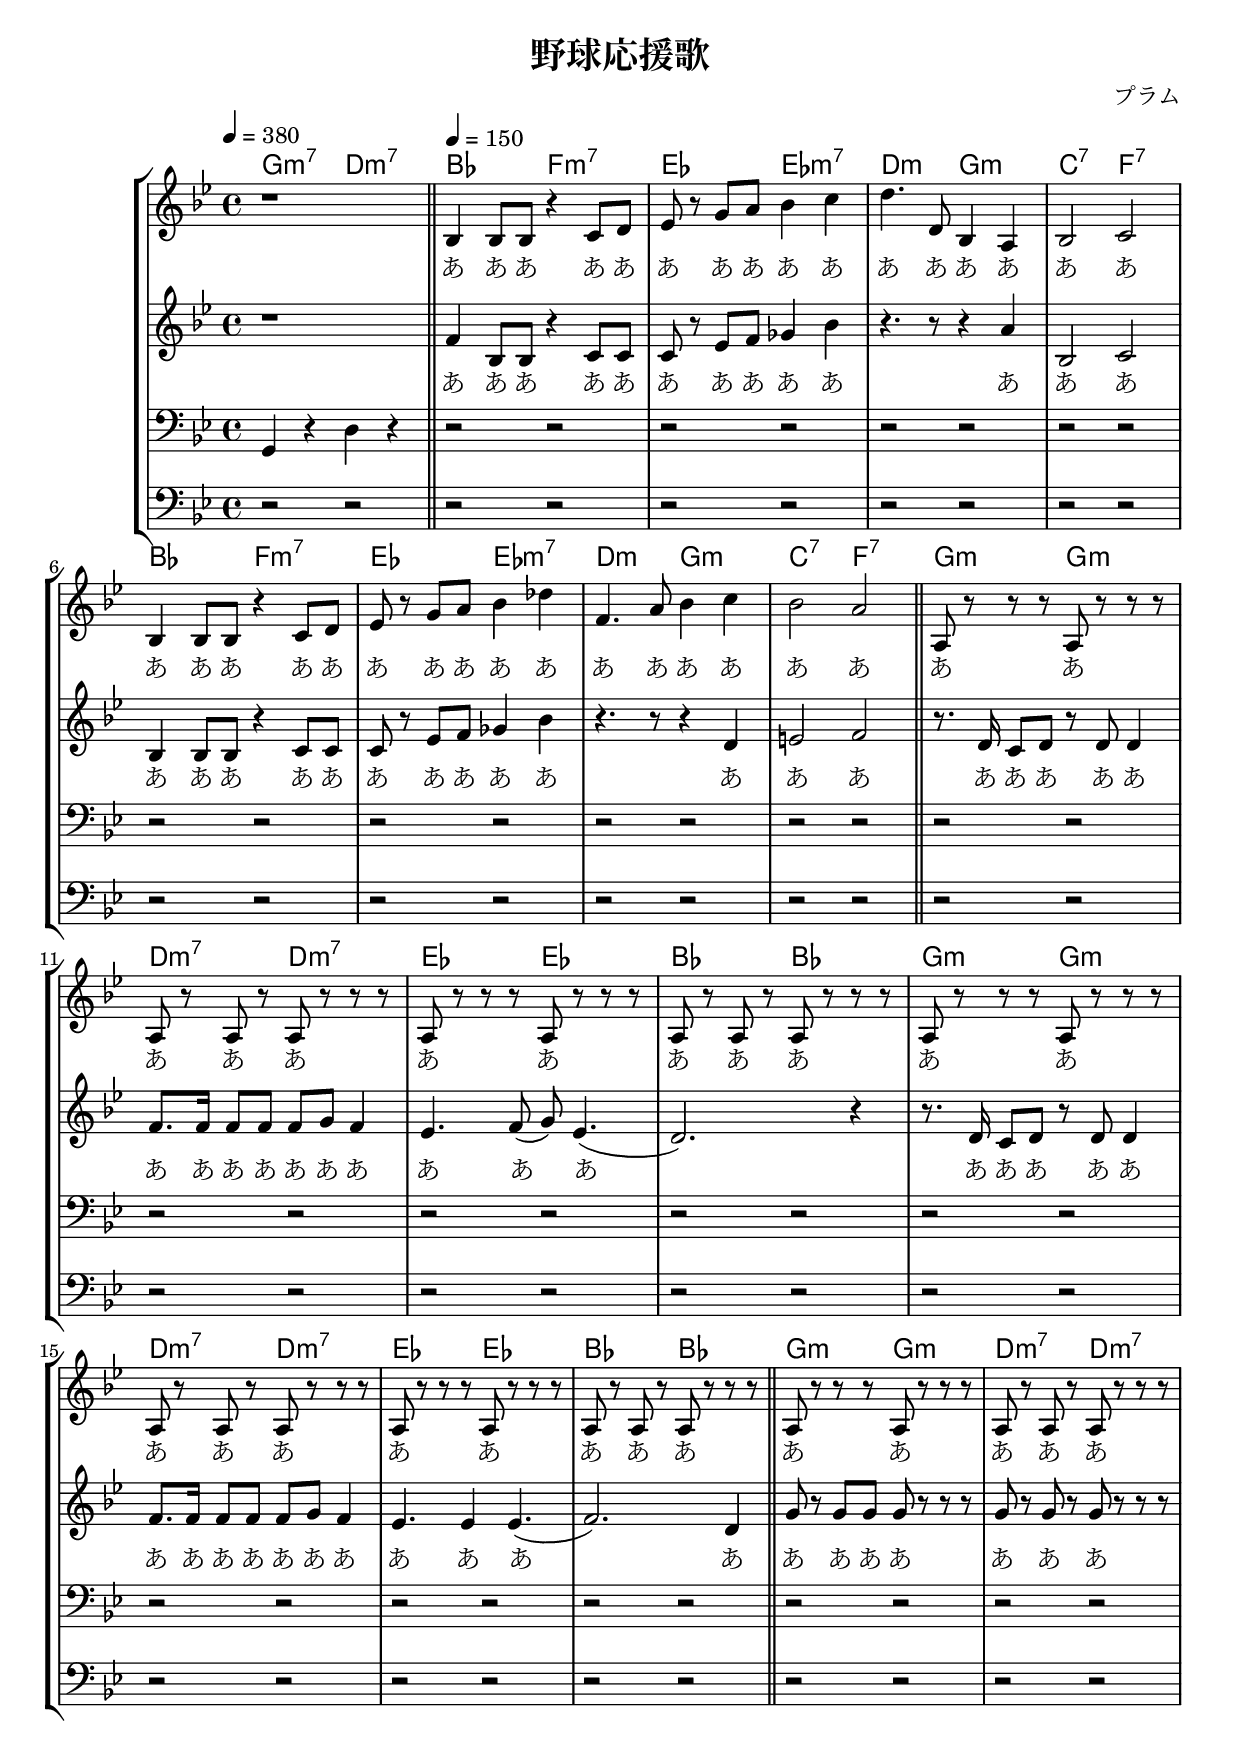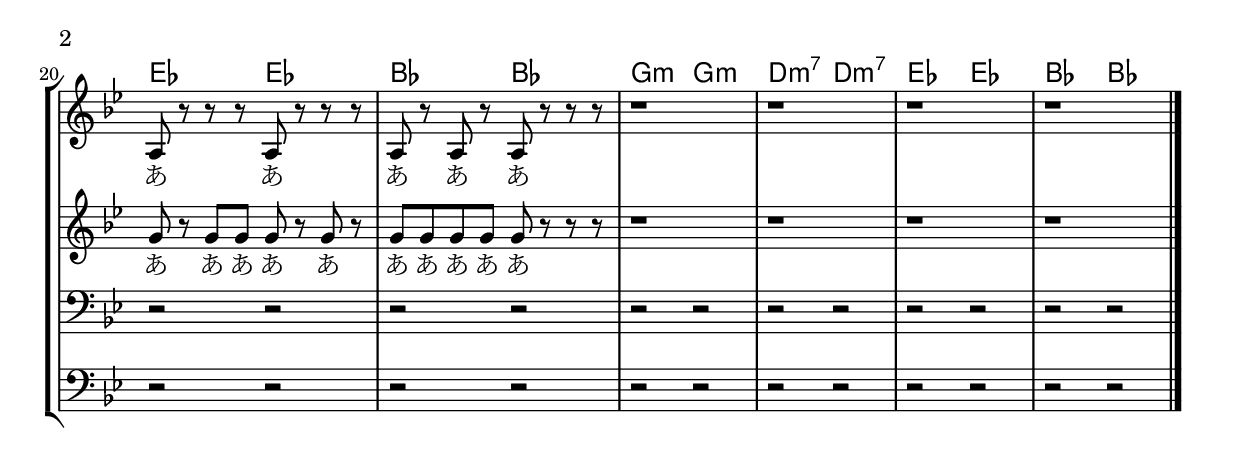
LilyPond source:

\version "2.12.1"

\header {
	title = \markup {野球応援歌}
	composer = \markup \center-column {プラム}
}

harmony = \chordmode {
	g2:min7 d:min7 

	bes f:min7 es es:min7 d:m g:m c:7 f:7 bes f:min7 es es:min7 d:m g:m c:7 f:7 

	g:m g:m d:min7 d:min7 es es bes bes g:m g:m d:min7 d:min7 es es bes bes 

	g:m g:m d:min7 d:min7 es es bes bes g:m g:m d:min7 d:min7 es es bes bes 
}

melody = {
	\key bes \major
	\tempo 4 = 380
	r1   
	\set Staff.midiInstrument = #"Trumpet"
		\tempo 4 = 150
bes4  bes8  bes8  r4  c'8  d'8 
	es'8  r8  g'8  a'8  bes'4  c''4 
	d''4.  d'8  bes4  a4 
	bes2  c'2 
	bes4  bes8  bes8  r4  c'8  d'8 
	es'8  r8  g'8  a'8  bes'4  des''4 
	f'4.  a'8  bes'4  c''4 
	bes'2  a'2
	\set Staff.midiInstrument = #"Timpani"
	a8  r8  r8  r8  a8  r8  r8  r8 
	a8  r8  a8  r8  a8  r8  r8  r8 
	a8  r8  r8  r8  a8  r8  r8  r8 
	a8  r8  a8  r8  a8  r8  r8  r8 
	a8  r8  r8  r8  a8  r8  r8  r8 
	a8  r8  a8  r8  a8  r8  r8  r8 
	a8  r8  r8  r8  a8  r8  r8  r8 
	a8  r8  a8  r8  a8  r8  r8  r8
	\set Staff.midiInstrument = #"Timpani"
	a8  r8  r8  r8  a8  r8  r8  r8 
	a8  r8  a8  r8  a8  r8  r8  r8 
	a8  r8  r8  r8  a8  r8  r8  r8 
	a8  r8  a8  r8  a8  r8  r8  r8 
	r1~ 
	r1 
	 r1~ 
	r1
 	\bar "|."
}

words = \lyricmode {
	
	あ  あ  あ  あ  あ  あ  あ  あ  あ  あ  あ  あ  あ  あ  あ  あ  あ  あ  あ  あ  あ  あ  あ  あ  あ  あ  あ  あ  あ  あ  あ  あ  
	あ  あ  あ  あ  あ  あ  あ  あ  あ  あ  あ  あ  あ  あ  あ  あ  あ  あ  あ  あ  
	あ  あ  あ  あ  あ  あ  あ  あ  あ  あ  
}

secondmelody = {
	\key bes \major
	\tempo 4 = 380
	r1   
	\set Staff.midiInstrument = #"Trumpet"
		\tempo 4 = 150
f'4  bes8  bes8  r4  c'8  c'8 
	c'8  r8  es'8  f'8  ges'4  bes'4 
	r4.  r8  r4  a'4 
	bes2  c'2 
	bes4  bes8  bes8  r4  c'8  c'8 
	c'8  r8  es'8  f'8  ges'4  bes'4 
	r4.  r8  r4  d'4 
	e'2  f'2
	\set Staff.midiInstrument = #"Trumpet"
	r8.  d'16  c'8  d'8  r8  d'8  d'4 
	f'8.  f'16  f'8  f'8  f'8  g'8  f'4 
	es'4.  f'8  (g'8)  es'4. 
	(d'2.)  r4 
	r8.  d'16  c'8  d'8  r8  d'8  d'4 
	f'8.  f'16  f'8  f'8  f'8  g'8  f'4 
	es'4.  es'4  es'4. 
	(f'2.)  d'4
	\set Staff.midiInstrument = #"Trumpet"
	g'8  r8  g'8  g'8  g'8  r8  r8  r8 
	g'8  r8  g'8  r8  g'8  r8  r8  r8 
	g'8  r8  g'8  g'8  g'8  r8  g'8  r8 
	g'8  g'8  g'8  g'8  g'8  r8  r8  r8 
	r1~ 
	r1 
	 r1~ 
	r1
 	\bar "|."
}

secondwords = \lyricmode {
	
	あ  あ  あ  あ  あ  あ  あ  あ  あ  あ  あ  あ  あ  あ  あ  あ  あ  あ  あ  あ  あ  あ  あ  あ  あ  あ  
	あ  あ  あ  あ  あ  あ  あ  あ  あ  あ  あ  あ  あ  あ  あ  あ  あ  あ  あ  あ  あ  あ  あ  あ  あ  あ  あ  あ  あ  あ  あ  
	あ  あ  あ  あ  あ  あ  あ  あ  あ  あ  あ  あ  あ  あ  あ  あ  あ  
}

tempochange = {
	\tempo 4 = 380
	r1 \bar "||"
	\tempo 4 = 150
	r1 | r1 | r1 | r1 | r1 | r1 | r1 | r1 \bar "||"
	\tempo 4 = 150
	r1 | r1 | r1 | r1 | r1 | r1 | r1 | r1 \bar "||"
	\tempo 4 = 150
	r1 | r1 | r1 | r1 | r1 | r1 | r1 | r1 \bar "|."
}

mainacc = {
	\clef bass
	\set Staff.midiInstrument = #"Helicopter"
	\key bes \major
	\tempo 4 = 380
	g,4 r4
	d4 r4
	\bar "||"

	\set Staff.midiInstrument = #"Acoustic grand"
	\tempo 4 = 150
	r2
	r2
	r2
	r2
	r2
	r2
	r2
	r2
	r2
	r2
	r2
	r2
	r2
	r2
	r2
	r2
	\bar "||"

	\set Staff.midiInstrument = #"Acoustic grand"
	r2
	r2
	r2
	r2
	r2
	r2
	r2
	r2
	r2
	r2
	r2
	r2
	r2
	r2
	r2
	r2
	\bar "||"

	\set Staff.midiInstrument = #"Acoustic grand"
	r2
	r2
	r2
	r2
	r2
	r2
	r2
	r2
	r2
	r2
	r2
	r2
	r2
	r2
	r2
	r2
	\bar "|."
}

subacc = {
	\clef bass
	\set Staff.midiInstrument = #"Acoustic grand"
	\key bes \major
	\tempo 4 = 380
	r2
	r2
	\bar "||"

	\set Staff.midiInstrument = #"Acoustic grand"
	\tempo 4 = 150
	r2
	r2
	r2
	r2
	r2
	r2
	r2
	r2
	r2
	r2
	r2
	r2
	r2
	r2
	r2
	r2
	\bar "||"

	\set Staff.midiInstrument = #"Acoustic grand"
	r2
	r2
	r2
	r2
	r2
	r2
	r2
	r2
	r2
	r2
	r2
	r2
	r2
	r2
	r2
	r2
	\bar "||"

	\set Staff.midiInstrument = #"Acoustic grand"
	r2
	r2
	r2
	r2
	r2
	r2
	r2
	r2
	r2
	r2
	r2
	r2
	r2
	r2
	r2
	r2
	\bar "|."
}

percA = {
	\drummode {
	r1 \bar "||"
	r1 |r1 |r1 |r1 |r1 |r1 |r1 |r1 \bar "||"
	r1 |r1 |r1 |r1 |r1 |r1 |r1 |r1 \bar "||"
	r1 |r1 |r1 |r1 |r1 |r1 |r1 |r1 \bar "|."
	}
}

percB = {
	\drummode {
	r1 \bar "||"
	r1 |r1 |r1 |r1 |r1 |r1 |r1 |r1 \bar "||"
	r1 |r1 |r1 |r1 |r1 |r1 |r1 |r1 \bar "||"
	r1 |r1 |r1 |r1 |r1 |r1 |r1 |r1 \bar "|."
	}
}

percC = {
	\drummode {
	r1 \bar "||"
	r1 |r1 |r1 |r1 |r1 |r1 |r1 |r1 \bar "||"
	r1 |r1 |r1 |r1 |r1 |r1 |r1 |r1 \bar "||"
	r1 |r1 |r1 |r1 |r1 |r1 |r1 |r1 \bar "|."
	}
}

percD = {
	\drummode {
	r1 \bar "||"
	r1 |r1 |r1 |r1 |r1 |r1 |r1 |r1 \bar "||"
	r1 |r1 |r1 |r1 |r1 |r1 |r1 |r1 \bar "||"
	r1 |r1 |r1 |r1 |r1 |r1 |r1 |r1 \bar "|."
	}
}

percE = {
	\drummode {
	r1 \bar "||"
	r1 |r1 |r1 |r1 |r1 |r1 |r1 |r1 \bar "||"
	r1 |r1 |r1 |r1 |r1 |r1 |r1 |r1 \bar "||"
	r1 |r1 |r1 |r1 |r1 |r1 |r1 |r1 \bar "|."
	}
}

\score {
	<<
		\new StaffGroup <<
			\new ChordNames {\harmony}
			\new Voice = "melody" {\melody}
			\new Lyrics \lyricsto "melody" \words
			\new Voice = "secondmelody" {\secondmelody}
			\new Lyrics \lyricsto "secondmelody" \secondwords
			\new Staff = "mainacc" {\mainacc}
			\new Staff = "subacc" {\subacc}
		>>
	>>
	\layout { }
}
